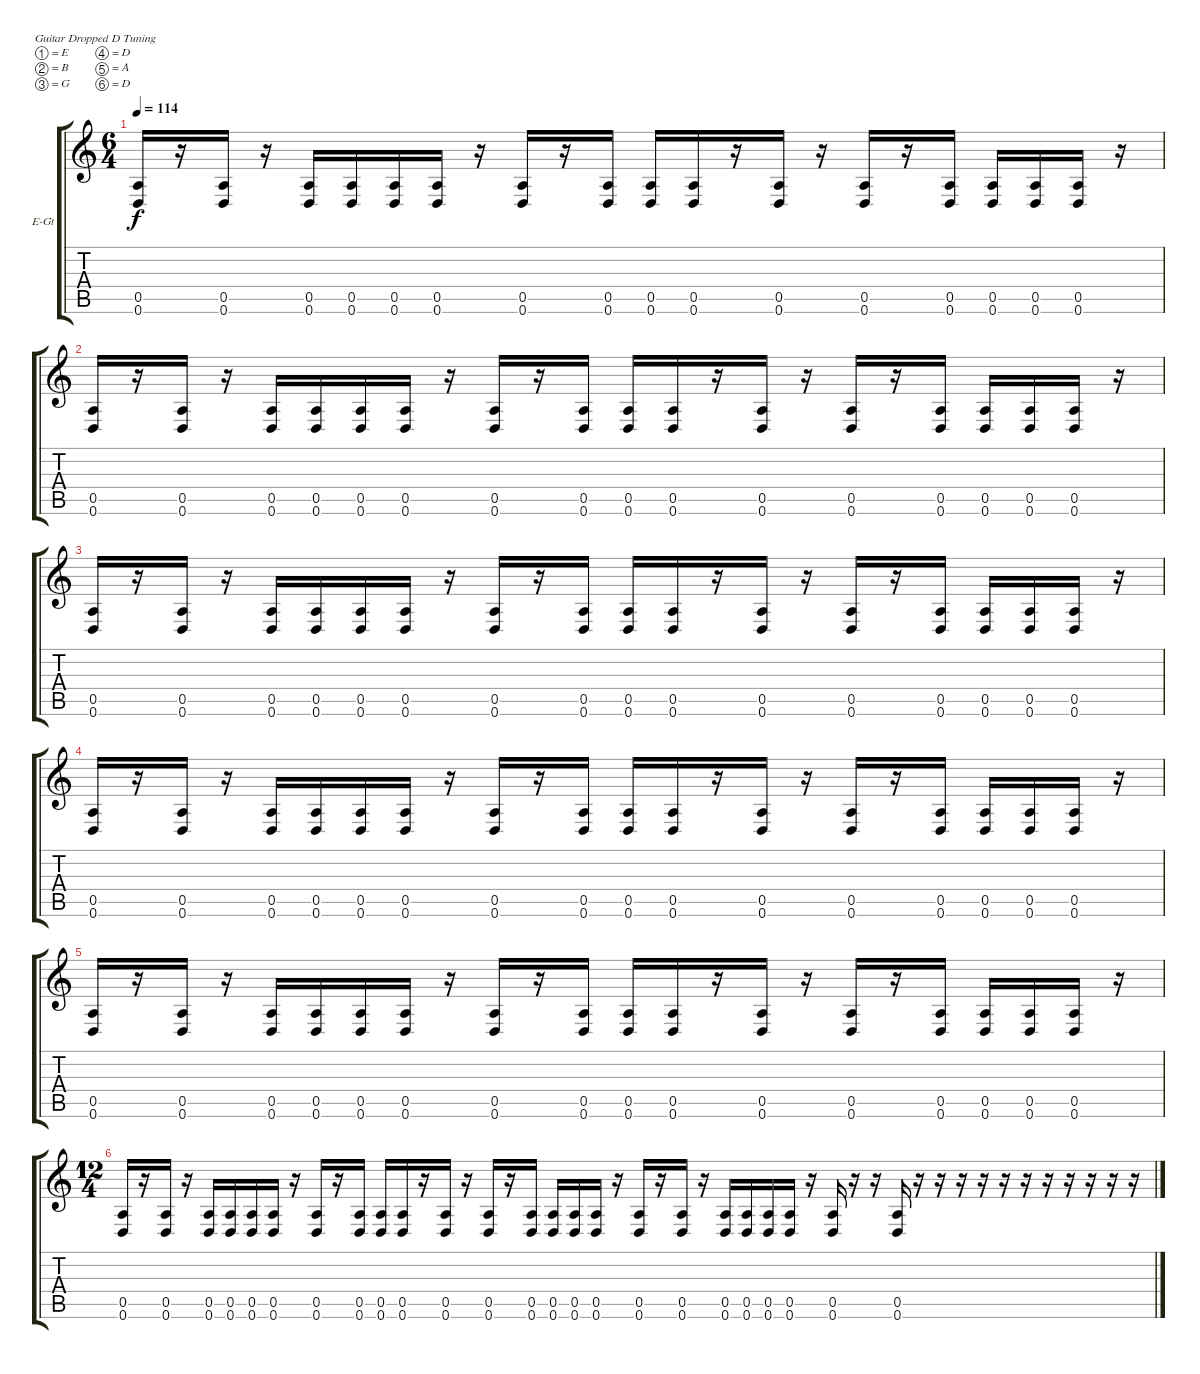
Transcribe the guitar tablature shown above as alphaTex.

\bracketExtendMode groupsimilarinstruments
\firstSystemTrackNameOrientation horizontal
\otherSystemsTrackNameOrientation horizontal
\track ("Guitar" "E-Gt") {instrument distortionguitar}
\staff {score tabs}
\tuning (E4 B3 G3 D3 A2 D2)
\ts (6 4)
\tempo 114
\clef g2
\ks c
(0.5 0.6).16{dy f} r.16 (0.5 0.6).16 r.16 (0.5 0.6).16 (0.5 0.6).16 (0.5 0.6).16 (0.5 0.6).16 r.16 (0.5 0.6).16 r.16 (0.5 0.6).16 (0.5 0.6).16 (0.5 0.6).16 r.16 (0.5 0.6).16 r.16 (0.5 0.6).16 r.16 (0.5 0.6).16 (0.5 0.6).16 (0.5 0.6).16 (0.5 0.6).16 r.16 |
(0.5 0.6).16 r.16 (0.5 0.6).16 r.16 (0.5 0.6).16 (0.5 0.6).16 (0.5 0.6).16 (0.5 0.6).16 r.16 (0.5 0.6).16 r.16 (0.5 0.6).16 (0.5 0.6).16 (0.5 0.6).16 r.16 (0.5 0.6).16 r.16 (0.5 0.6).16 r.16 (0.5 0.6).16 (0.5 0.6).16 (0.5 0.6).16 (0.5 0.6).16 r.16 |
(0.5 0.6).16 r.16 (0.5 0.6).16 r.16 (0.5 0.6).16 (0.5 0.6).16 (0.5 0.6).16 (0.5 0.6).16 r.16 (0.5 0.6).16 r.16 (0.5 0.6).16 (0.5 0.6).16 (0.5 0.6).16 r.16 (0.5 0.6).16 r.16 (0.5 0.6).16 r.16 (0.5 0.6).16 (0.5 0.6).16 (0.5 0.6).16 (0.5 0.6).16 r.16 |
(0.5 0.6).16 r.16 (0.5 0.6).16 r.16 (0.5 0.6).16 (0.5 0.6).16 (0.5 0.6).16 (0.5 0.6).16 r.16 (0.5 0.6).16 r.16 (0.5 0.6).16 (0.5 0.6).16 (0.5 0.6).16 r.16 (0.5 0.6).16 r.16 (0.5 0.6).16 r.16 (0.5 0.6).16 (0.5 0.6).16 (0.5 0.6).16 (0.5 0.6).16 r.16 |
(0.5 0.6).16 r.16 (0.5 0.6).16 r.16 (0.5 0.6).16 (0.5 0.6).16 (0.5 0.6).16 (0.5 0.6).16 r.16 (0.5 0.6).16 r.16 (0.5 0.6).16 (0.5 0.6).16 (0.5 0.6).16 r.16 (0.5 0.6).16 r.16 (0.5 0.6).16 r.16 (0.5 0.6).16 (0.5 0.6).16 (0.5 0.6).16 (0.5 0.6).16 r.16 |
\ts (12 4)
(0.5 0.6).16 r.16 (0.5 0.6).16 r.16 (0.5 0.6).16 (0.5 0.6).16 (0.5 0.6).16 (0.5 0.6).16 r.16 (0.5 0.6).16 r.16 (0.5 0.6).16 (0.5 0.6).16 (0.5 0.6).16 r.16 (0.5 0.6).16 r.16 (0.5 0.6).16 r.16 (0.5 0.6).16 (0.5 0.6).16 (0.5 0.6).16 (0.5 0.6).16 r.16 (0.5 0.6).16 r.16 (0.5 0.6).16 r.16 (0.5 0.6).16 (0.5 0.6).16 (0.5 0.6).16 (0.5 0.6).16 r.16 (0.5 0.6).16 r.16 r.16 (0.5 0.6).16 r.16 r.16 r.16 r.16 r.16 r.16 r.16 r.16 r.16 r.16 r.16
